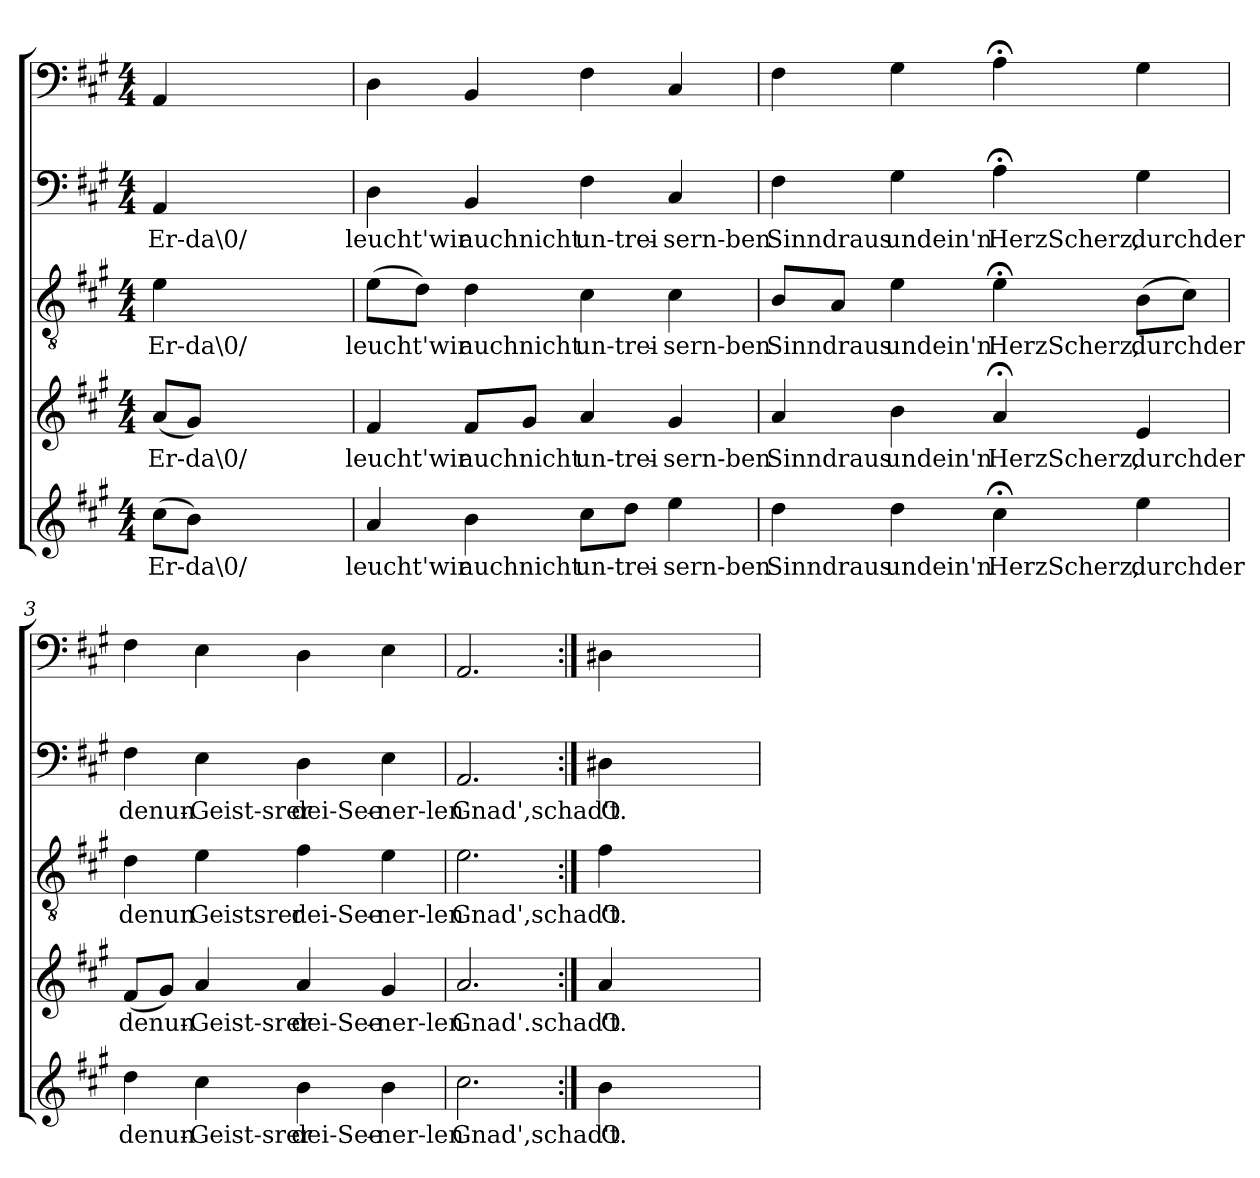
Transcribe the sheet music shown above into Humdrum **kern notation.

**kern	**text	**kern	**text	**kern	**text	**kern	**text	**kern
*part5	*part5	*part4	*part4	*part3	*part3	*part2	*part2	*part1
*staff5	*staff5	*staff4	*staff4	*staff3	*staff3	*staff2	*staff2	*staff1
*clefG2	*	*clefG2	*	*clefGv2	*	*clefF4	*	*clefF4
*k[f#c#g#]	*	*k[f#c#g#]	*	*k[f#c#g#]	*	*k[f#c#g#]	*	*k[f#c#g#]
*A:	*	*A:	*	*A:	*	*A:	*	*A:
*M4/4	*	*M4/4	*	*M4/4	*	*M4/4	*	*M4/4
=	=	=	=	=	=	=	=	=
(8cc#\L	Er-da\0/	(8a/L	Er-da\0/	4e\	Er-da\0/	4AA/	Er-da\0/	4AA/
8b\J)	.	8g#/J)	.	.	.	.	.	.
2ryy	.	2ryy	.	2ryy	.	2ryy	.	2ryy
4ryy	.	4ryy	.	4ryy	.	4ryy	.	4ryy
=1	=1	=1	=1	=1	=1	=1	=1	=1
4a/	-leucht'wir	4f#/	-leucht'wir	(8e\L	-leucht'wir	4D\	-leucht'wir	4D\
.	.	.	.	8d\J)	.	.	.	.
4b\	auchnicht	8f#/L	auchnicht	4d\	auchnicht	4BB/	auchnicht	4BB/
.	.	8g#/J	.	.	.	.	.	.
8cc#\L	un-trei-	4a/	un-trei-	4c#\	un-trei-	4F#\	un-trei-	4F#\
8dd\J	.	.	.	.	.	.	.	.
4ee\	-sern-ben	4g#/	-sern-ben	4c#\	-sern-ben	4C#/	-sern-ben	4C#/
=2	=2	=2	=2	=2	=2	=2	=2	=2
4dd\	Sinndraus	4a/	Sinndraus	8B/L	Sinndraus	4F#\	Sinndraus	4F#\
.	.	.	.	8A/J	.	.	.	.
4dd\	undein'n	4b\	undein'n	4e\	undein'n	4G#\	undein'n	4G#\
4cc#;<\	HerzScherz,	4a;</	HerzScherz,	4e;<\	HerzScherz,	4A;<\	HerzScherz,	4A;<\
4ee\	durchder	4e/	durchder	(8B\L	durchder	4G#\	durchder	4G#\
.	.	.	.	8c#\J)	.	.	.	.
=3	=3	=3	=3	=3	=3	=3	=3	=3
4dd\	denun-	(8f#/L	denun-	4d\	denun	4F#\	denun-	4F#\
.	.	8g#/J)	.	.	.	.	.	.
4cc#\	Geist-srer	4a/	Geist-srer	4e\	Geistsrer	4E\	Geist-srer	4E\
4b\	dei-See-	4a/	dei-See-	4f#\	dei-See-	4D\	dei-See-	4D\
4b\	-ner-len	4g#/	-ner-len	4e\	-ner-len	4E\	-ner-len	4E\
=4	=4	=4	=4	=4	=4	=4	=4	=4
2.cc#\	Gnad',schad't.	2.a/	Gnad'.schad't.	2.e\	Gnad',schad't.	2.AA/	Gnad',schad't.	2.AA/
=:|!	=:|!	=:|!	=:|!	=:|!	=:|!	=:|!	=:|!	=:|!
4b\	O	4a/	O	4f#\	O	4D#X\	O	4D#X\
2ryy	.	2ryy	.	2ryy	.	2ryy	.	2ryy
4ryy	.	4ryy	.	4ryy	.	4ryy	.	4ryy
=	=	=	=	=	=	=	=	=
*-	*-	*-	*-	*-	*-	*-	*-	*-
